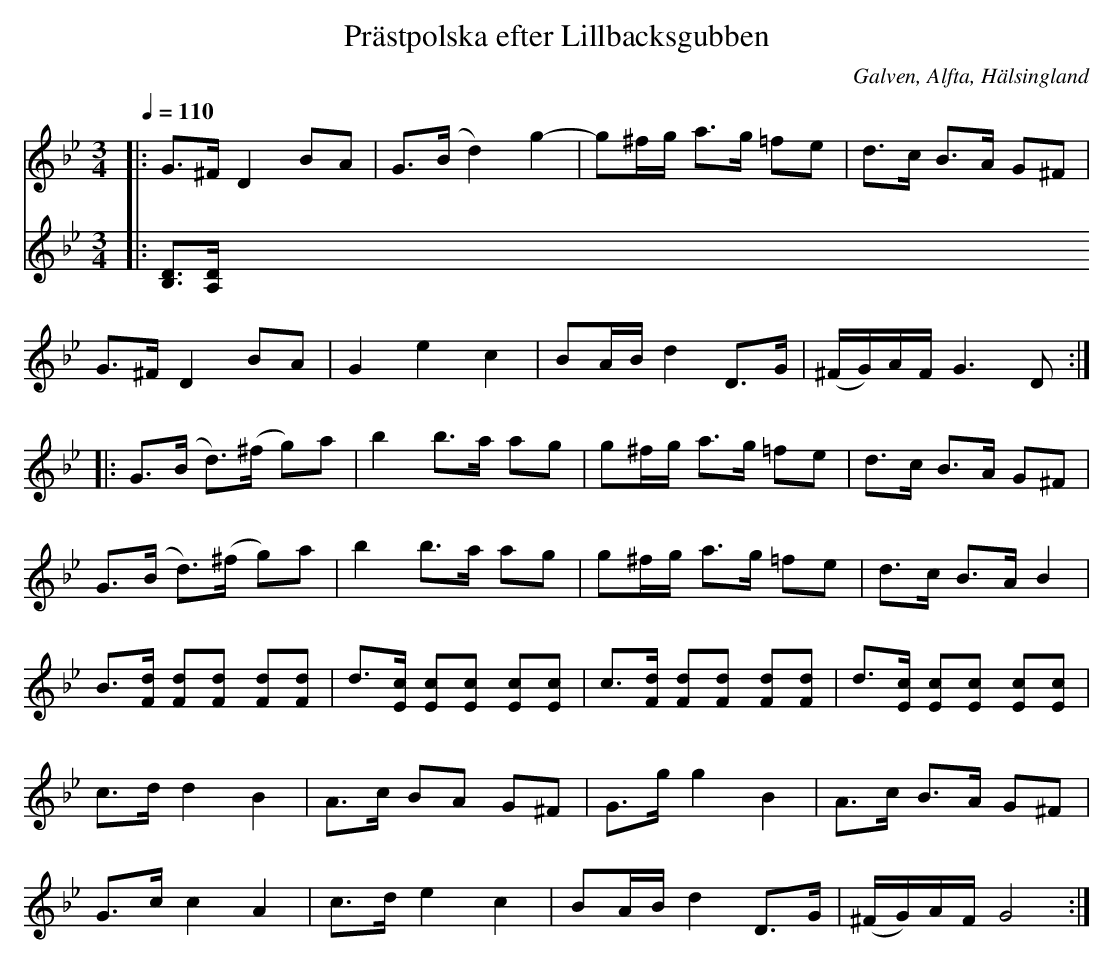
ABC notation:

X:1
T:Prästpolska efter Lillbacksgubben
O:Galven, Alfta, Hälsingland
M:3/4
L:1/8
Q:1/4=110
K:Gm
V:1
|:G>^F   D2       BA         | G>(B   d2)      g2-       | g^f/g/ a>g =fe | d>c         B>A G^F  |
G>^F   D2       BA         | G2     e2       c2           | BA/B/  d2 D>G  | (^F/G/)A/F/ G3 D  ::
G>(B   d>)(^f   g)a        | b2     b>a      ag         | g^f/g/ a>g =fe | d>c         B>A G^F  |
G>(B   d>)(^f   g)a        | b2     b>a      ag         | g^f/g/ a>g =fe | d>c         B>A B2   |
B>[Fd] [Fd][Fd] [Fd][Fd] | d>[Ec] [Ec][Ec] [Ec][Ec] | \
c>[Fd] [Fd][Fd] [Fd][Fd] | d>[Ec] [Ec][Ec] [Ec][Ec] |
c>d    d2       B2           | A>c    BA       G^F       | G>g    g2 B2     | A>c         B>A G^F  |
G>c    c2       A2           | c>d    e2       c2        | BA/B/  d2 D>G   | (^F/G/)A/F/ G4      :|
V:2
|:[DB,]3/2[DA,]/
